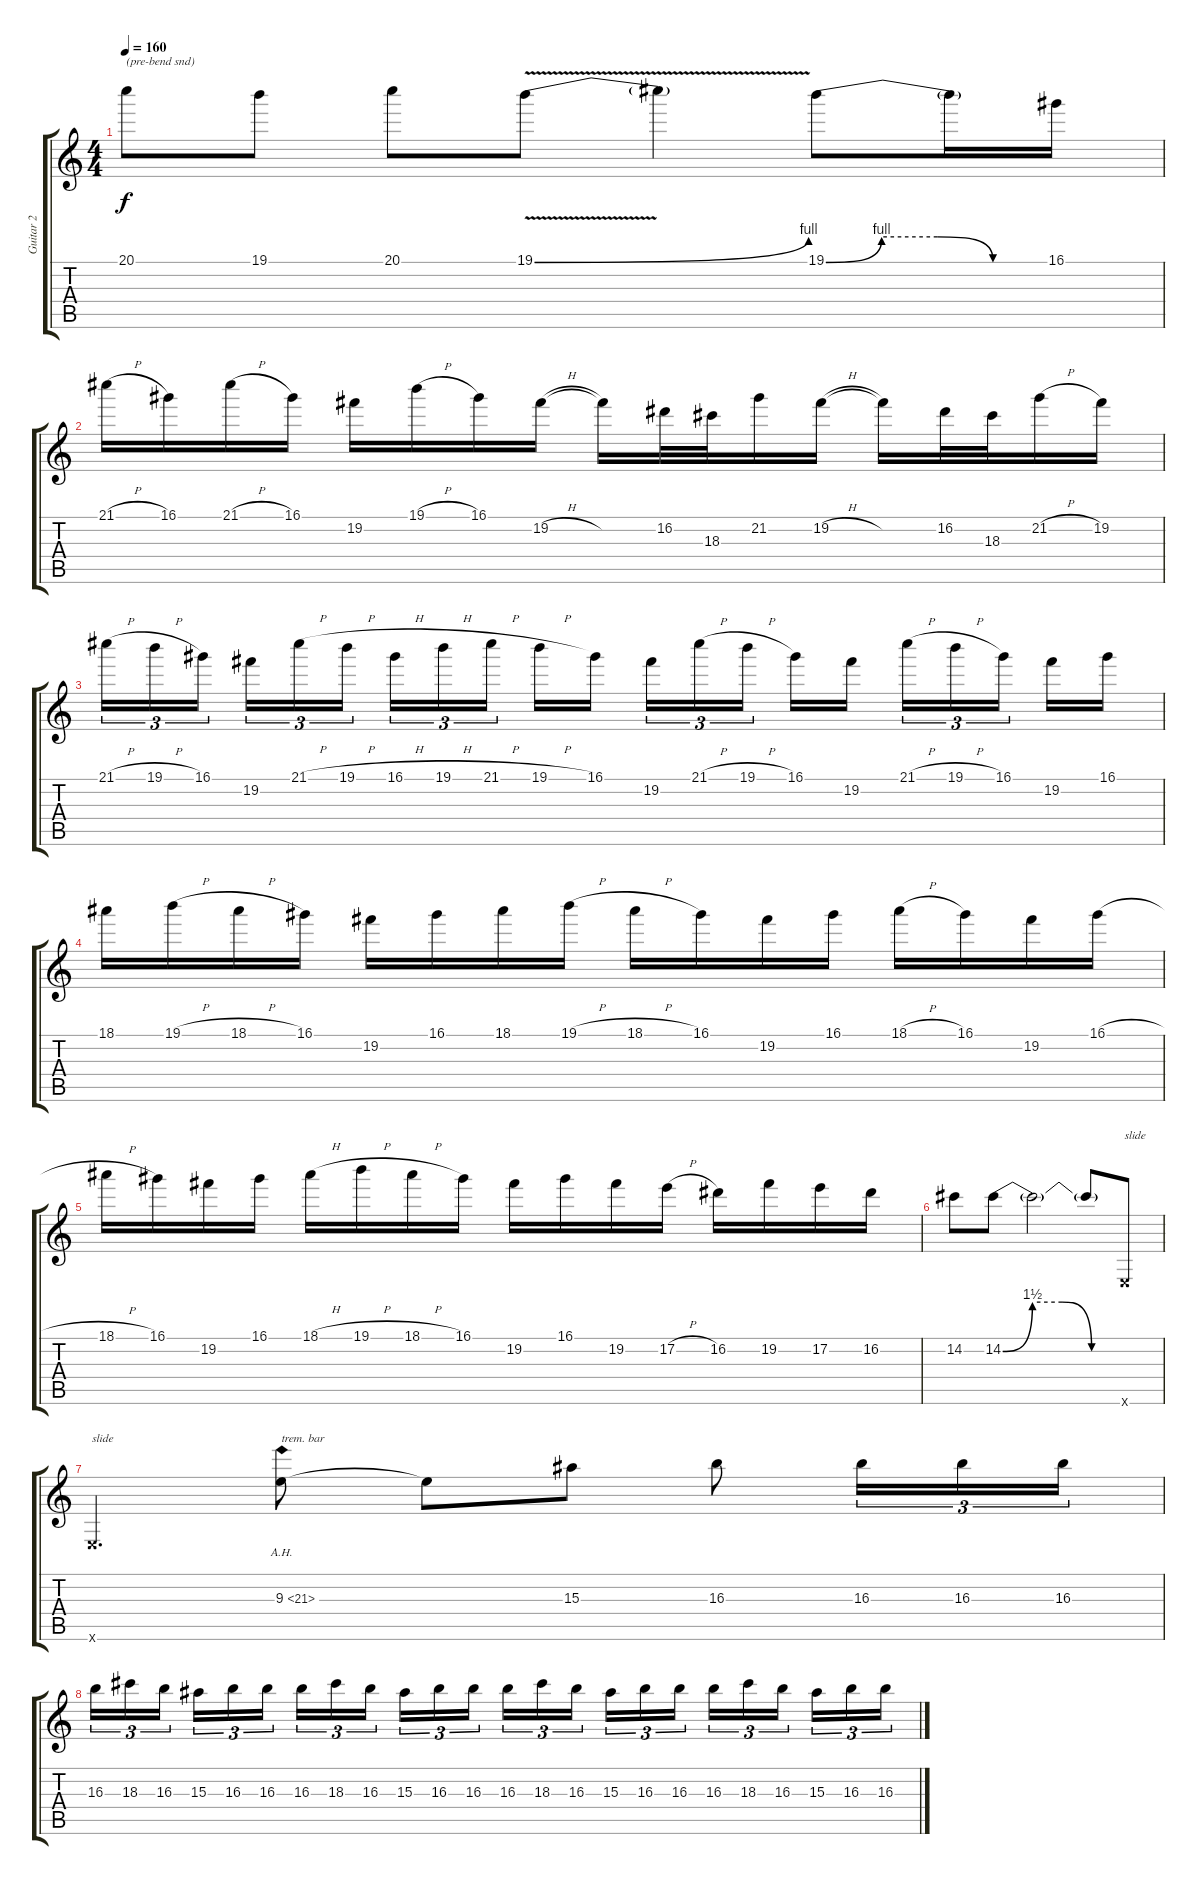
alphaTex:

\track ("Guitar 2" "Guitar 2") {instrument distortionguitar}
\staff {score tabs}
\tuning (E4 B3 G3 D3 A2 E2) {hide}
\ts (4 4)
\tempo 160
\clef g2
\ks c
20.1.8{txt "(pre-bend snd)" dy f} 19.1.8 20.1.8 19.1{be (bend 0 0 60 4) v}.8 19.1{t}.4 19.1{be (custom 0 0 15 4 30 4 45 0 60 0)}.8 19.1{t}.16 16.1.16 |
21.1{h}.16 16.1.16 21.1{h}.16 16.1.16 19.2.16 19.1{h}.16 16.1.16 19.2{h}.16 19.2{t}.16 16.2.32 18.3.32 21.2.16 19.2{h}.16 19.2{t}.16 16.2.32 18.3.32 21.2{h}.16 19.2.16 |
21.1{h}.16{tu (3 2)} 19.1{h}.16{tu (3 2)} 16.1.16{tu (3 2) beam splitsecondary} 19.2.16{tu (3 2)} 21.1{h}.16{tu (3 2)} 19.1{h}.16{tu (3 2)} 16.1{h}.16{tu (3 2)} 19.1{h}.16{tu (3 2)} 21.1{h}.16{tu (3 2) beam splitsecondary} 19.1{h}.16 16.1.16 19.2.16{tu (3 2)} 21.1{h}.16{tu (3 2)} 19.1{h}.16{tu (3 2) beam splitsecondary} 16.1.16 19.2.16 21.1{h}.16{tu (3 2)} 19.1{h}.16{tu (3 2)} 16.1.16{tu (3 2) beam splitsecondary} 19.2.16 16.1.16 |
18.1.16 19.1{h}.16 18.1{h}.16 16.1.16 19.2.16 16.1.16 18.1.16 19.1{h}.16 18.1{h}.16 16.1.16 19.2.16 16.1.16 18.1{h}.16 16.1.16 19.2.16 16.1{h}.16 |
18.1{h}.16 16.1.16 19.2.16 16.1.16 18.1{h}.16 19.1{h}.16 18.1{h}.16 16.1.16 19.2.16 16.1.16 19.2.16 17.2{h}.16 16.2.16 19.2.16 17.2.16 16.2.16 |
14.2.8 14.2{be (custom 0 0 15 6 30 6 45 0 60 0)}.8 14.2{t}.2 14.2{t}.8 0.6{x}.8{txt "slide"} |
0.6{x}.4{d txt "slide"} 9.3{ah 12}.8{txt "trem. bar"} 9.3{t}.8 15.3.8 16.3.8 16.3.16{tu (3 2)} 16.3.16{tu (3 2)} 16.3.16{tu (3 2)} |
16.3.16{tu (3 2)} 18.3.16{tu (3 2)} 16.3.16{tu (3 2) beam splitsecondary} 15.3.16{tu (3 2)} 16.3.16{tu (3 2)} 16.3.16{tu (3 2)} 16.3.16{tu (3 2)} 18.3.16{tu (3 2)} 16.3.16{tu (3 2) beam splitsecondary} 15.3.16{tu (3 2)} 16.3.16{tu (3 2)} 16.3.16{tu (3 2)} 16.3.16{tu (3 2)} 18.3.16{tu (3 2)} 16.3.16{tu (3 2) beam splitsecondary} 15.3.16{tu (3 2)} 16.3.16{tu (3 2)} 16.3.16{tu (3 2)} 16.3.16{tu (3 2)} 18.3.16{tu (3 2)} 16.3.16{tu (3 2) beam splitsecondary} 15.3.16{tu (3 2)} 16.3.16{tu (3 2)} 16.3.16{tu (3 2)}
